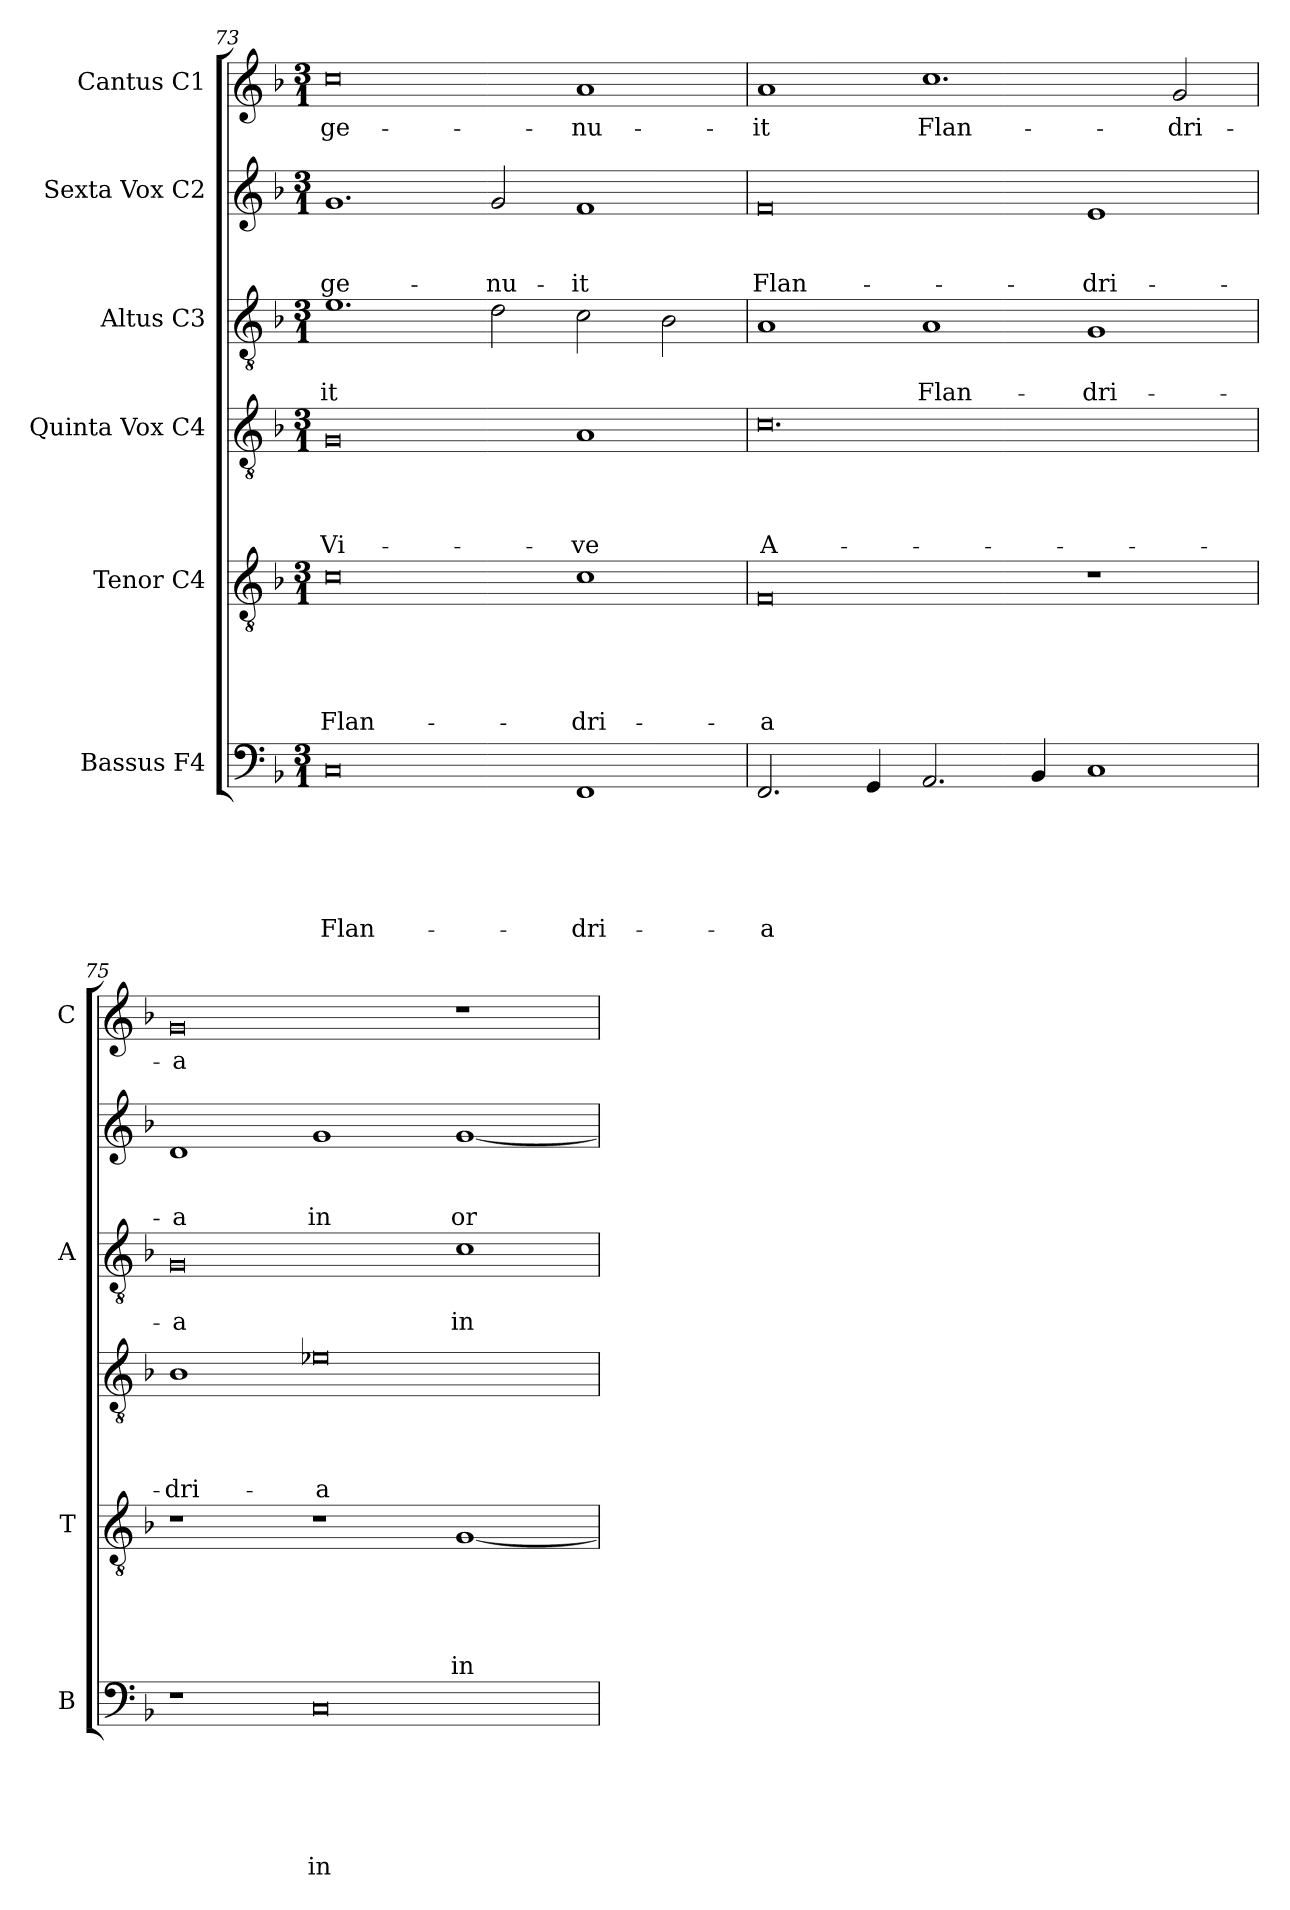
**kern	**text	**text	**text	**text	**text	**text	**kern	**text	**text	**text	**text	**text	**kern	**text	**text	**text	**text	**kern	**text	**text	**kern	**text	**text	**text	**kern	**text
*part6	*part6	*part6	*part6	*part6	*part6	*part6	*part5	*part5	*part5	*part5	*part5	*part5	*part4	*part4	*part4	*part4	*part4	*part3	*part3	*part3	*part2	*part2	*part2	*part2	*part1	*part1
*staff6	*staff6	*staff6	*staff6	*staff6	*staff6	*staff6	*staff5	*staff5	*staff5	*staff5	*staff5	*staff5	*staff4	*staff4	*staff4	*staff4	*staff4	*staff3	*staff3	*staff3	*staff2	*staff2	*staff2	*staff2	*staff1	*staff1
*I"Bassus F4	*	*	*	*	*	*	*I"Tenor C4	*	*	*	*	*	*I"Quinta Vox C4	*	*	*	*	*I"Altus C3	*	*	*I"Sexta Vox C2	*	*	*	*I"Cantus C1	*
*I'B	*	*	*	*	*	*	*I'T	*	*	*	*	*	*	*	*	*	*	*I'A	*	*	*	*	*	*	*I'C	*
*clefF4	*	*	*	*	*	*	*clefGv2	*	*	*	*	*	*clefGv2	*	*	*	*	*clefGv2	*	*	*clefG2	*	*	*	*clefG2	*
*k[b-]	*	*	*	*	*	*	*k[b-]	*	*	*	*	*	*k[b-]	*	*	*	*	*k[b-]	*	*	*k[b-]	*	*	*	*k[b-]	*
*F:	*	*	*	*	*	*	*F:	*	*	*	*	*	*F:	*	*	*	*	*F:	*	*	*F:	*	*	*	*F:	*
*M3/1	*	*	*	*	*	*	*M3/1	*	*	*	*	*	*M3/1	*	*	*	*	*M3/1	*	*	*M3/1	*	*	*	*M3/1	*
=73	=73	=73	=73	=73	=73	=73	=73	=73	=73	=73	=73	=73	=73	=73	=73	=73	=73	=73	=73	=73	=73	=73	=73	=73	=73	=73
!	!	!	!	!	!	!LO:LY:b	!	!	!	!	!	!LO:LY:b	!	!	!	!	!LO:LY:b	!	!	!LO:LY:b	!	!	!	!LO:LY:b	!	!LO:LY:b
0C	.	.	.	.	.	Flan-	0c	.	.	.	.	Flan-	0G	.	.	.	Vi-	1.e	.	-it	1.g	.	.	ge-	0cc	ge-
!	!	!	!	!	!	!	!	!	!	!	!	!	!	!	!	!	!	!	!	!	!	!	!	!LO:LY:b	!	!
.	.	.	.	.	.	.	.	.	.	.	.	.	.	.	.	.	.	2d\	.	.	2g/	.	.	-nu-	.	.
!	!	!	!	!	!	!LO:LY:b	!	!	!	!	!	!LO:LY:b	!	!	!	!	!LO:LY:b	!	!	!	!	!	!	!LO:LY:b	!	!LO:LY:b
1FF	.	.	.	.	.	-dri-	1c	.	.	.	.	-dri-	1A	.	.	.	-ve	2c\	.	.	1f	.	.	-it	1a	-nu-
.	.	.	.	.	.	.	.	.	.	.	.	.	.	.	.	.	.	2B-\	.	.	.	.	.	.	.	.
=74	=74	=74	=74	=74	=74	=74	=74	=74	=74	=74	=74	=74	=74	=74	=74	=74	=74	=74	=74	=74	=74	=74	=74	=74	=74	=74
!	!	!	!	!	!	!LO:LY:b	!	!	!	!	!	!LO:LY:b	!	!	!	!	!LO:LY:b	!	!	!	!	!	!	!LO:LY:b	!	!LO:LY:b
2.FF/	.	.	.	.	.	-a	0F	.	.	.	.	-a	0.c	.	.	.	A-	1A	.	.	0f	.	.	Flan-	1a	-it
4GG/	.	.	.	.	.	.	.	.	.	.	.	.	.	.	.	.	.	.	.	.	.	.	.	.	.	.
!	!	!	!	!	!	!	!	!	!	!	!	!	!	!	!	!	!	!	!	!LO:LY:b	!	!	!	!	!	!LO:LY:b
2.AA/	.	.	.	.	.	.	.	.	.	.	.	.	.	.	.	.	.	1A	.	Flan-	.	.	.	.	1.cc	Flan-
4BB-/	.	.	.	.	.	.	.	.	.	.	.	.	.	.	.	.	.	.	.	.	.	.	.	.	.	.
!	!	!	!	!	!	!	!	!	!	!	!	!	!	!	!	!	!	!	!	!LO:LY:b	!	!	!	!LO:LY:b	!	!
1C	.	.	.	.	.	.	1r	.	.	.	.	.	.	.	.	.	.	1G	.	-dri-	1e	.	.	-dri-	.	.
!	!	!	!	!	!	!	!	!	!	!	!	!	!	!	!	!	!	!	!	!	!	!	!	!	!	!LO:LY:b
.	.	.	.	.	.	.	.	.	.	.	.	.	.	.	.	.	.	.	.	.	.	.	.	.	2g/	-dri-
!!LO:LB:g=z
=75	=75	=75	=75	=75	=75	=75	=75	=75	=75	=75	=75	=75	=75	=75	=75	=75	=75	=75	=75	=75	=75	=75	=75	=75	=75	=75
!	!	!	!	!	!	!	!	!	!	!	!	!	!	!	!	!	!LO:LY:b	!	!	!LO:LY:b	!	!	!	!LO:LY:b	!	!LO:LY:b
1r	.	.	.	.	.	.	1r	.	.	.	.	.	1B-	.	.	.	-dri-	0G	.	-a	1d	.	.	-a	0g	-a
!	!	!	!	!	!	!LO:LY:b	!	!	!	!	!	!	!	!	!	!	!LO:LY:b	!	!	!	!	!	!	!LO:LY:b	!	!
0C	.	.	.	.	.	in	1r	.	.	.	.	.	0e-X	.	.	.	-a-	.	.	.	1g	.	.	in	.	.
!	!	!	!	!	!	!	!	!	!	!	!	!LO:LY:b	!	!	!	!	!	!	!	!LO:LY:b	!	!	!	!LO:LY:b	!	!
.	.	.	.	.	.	.	[1G	.	.	.	.	in	.	.	.	.	.	1c	.	in	[1g	.	.	or-	1r	.
=	=	=	=	=	=	=	=	=	=	=	=	=	=	=	=	=	=	=	=	=	=	=	=	=	=	=
*-	*-	*-	*-	*-	*-	*-	*-	*-	*-	*-	*-	*-	*-	*-	*-	*-	*-	*-	*-	*-	*-	*-	*-	*-	*-	*-
